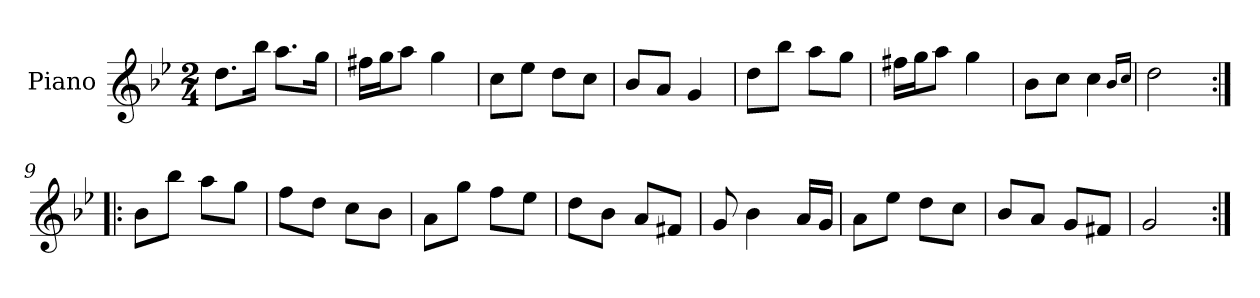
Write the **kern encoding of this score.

**kern
*part1
*staff1
*I"Piano
*I'Pno.
*clefG2
*k[b-e-]
*M2/4
=1
8.dd\L
16bb-\Jk
8.aa\L
16gg\Jk
=2
16ff#X\LL
16gg\J
8aa\J
4gg\
=3
8cc\L
8ee-\J
8dd\L
8cc\J
=4
8b-/L
8a/J
4g/
=5
8dd\L
8bb-\J
8aa\L
8gg\J
=6
16ff#X\LL
16gg\J
8aa\J
4gg\
=7
8b-\L
8cc\J
4cc\
16qb-/LL
16qcc/JJ
=8
2dd\
=9:|!|:
8b-\L
8bb-\J
8aa\L
8gg\J
=10
8ff\L
8dd\J
8cc\L
8b-\J
!!LO:LB:g=z
=11
8a\L
8gg\J
8ff\L
8ee-\J
=12
8dd\L
8b-\J
8a/L
8f#X/J
=13
8g/
4b-\
16a/LL
16g/JJ
=14
8a\L
8ee-\J
8dd\L
8cc\J
=15
8b-/L
8a/J
8g/L
8f#X/J
=16
2g/
=:|!
*-
